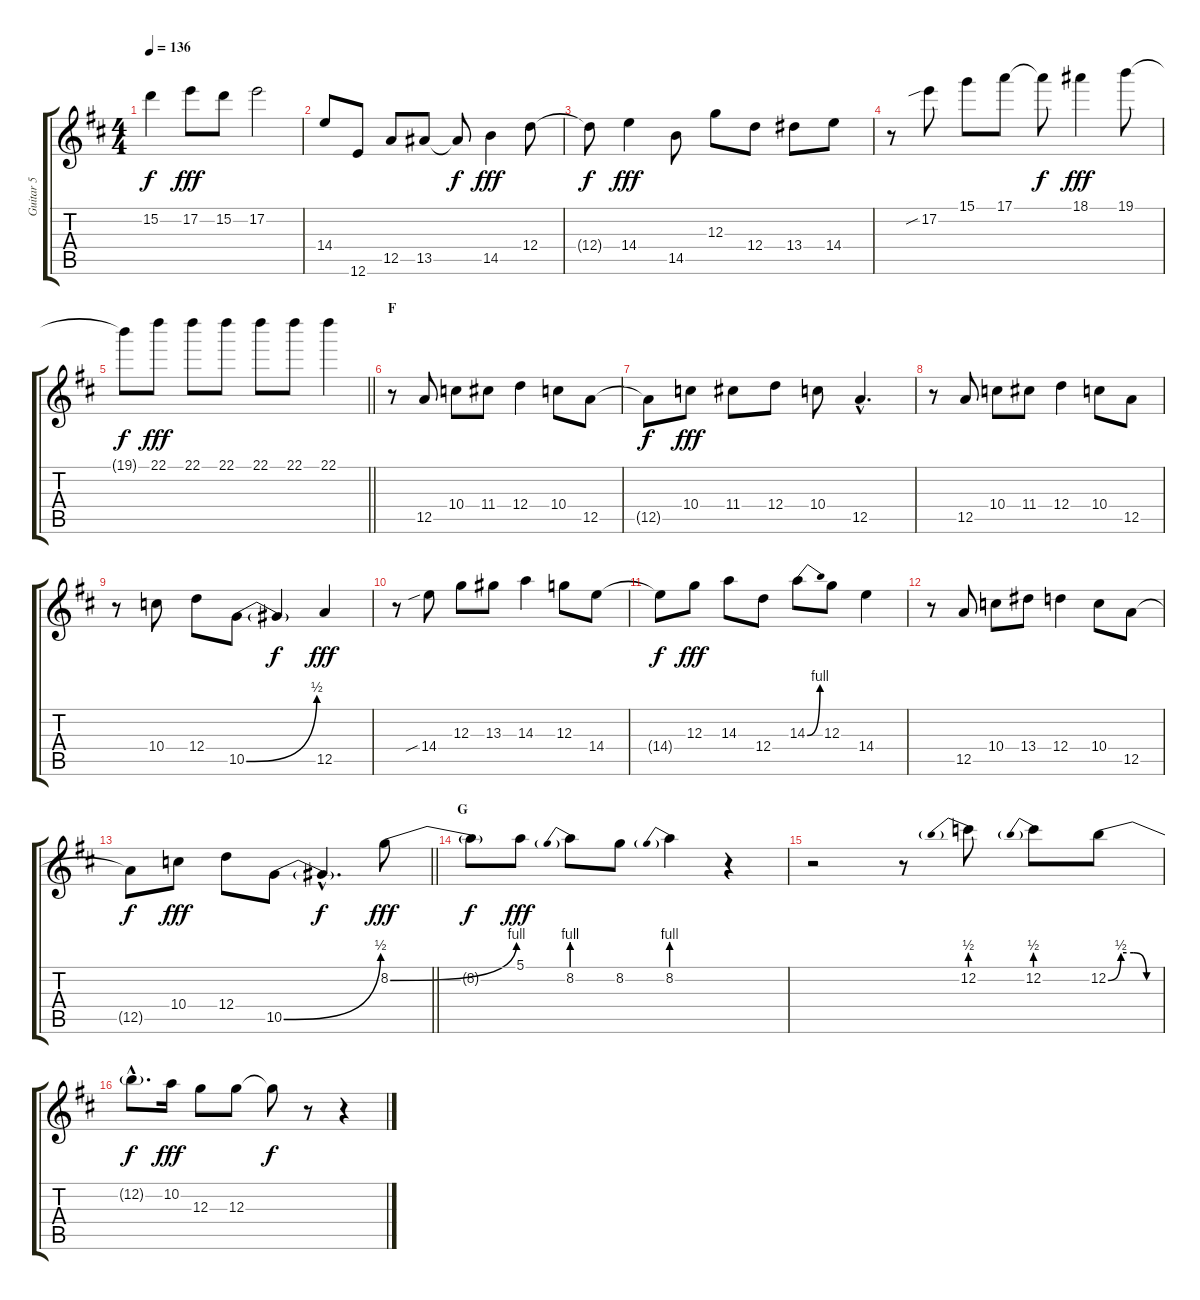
\track ("Guitar 5" "Guitar 5") {instrument distortionguitar}
\staff {score tabs}
\tuning (E4 B3 G3 D3 A2 E2) {hide}
\ts (4 4)
\tempo 136
\clef g2
\ks d
15.2{t}.4{dy f} 17.2.8{dy fff} 15.2.8 17.2.2 |
14.4.8 12.6.8 12.5.8 13.5.8 13.5{t}.8{dy f} 14.5.4{dy fff} 12.4.8 |
12.4{t}.8{dy f} 14.4.4{dy fff} 14.5.8 12.3.8 12.4.8 13.4.8 14.4.8 |
r.8 17.2{sib}.8 15.1.8 17.1.8 17.1{t}.8{dy f} 18.1.4{dy fff} 19.1.8 |
\barLineRight lightlight
19.1{t}.8{dy f} 22.1.8{dy fff} 22.1.8 22.1.8 22.1.8 22.1.8 22.1.4 |
\section ("" "F")
r.8 12.5.8 10.4.8 11.4.8 12.4.4 10.4.8 12.5.8 |
12.5{t}.8{dy f} 10.4.8{dy fff} 11.4.8 12.4.8 10.4.8 12.5{hac}.4{d} |
r.8 12.5.8 10.4.8 11.4.8 12.4.4 10.4.8 12.5.8 |
r.8 10.4.8 12.4.8 10.5{be (bend 0 0 60 2)}.8 10.5{t}.4{dy f} 12.5.4{dy fff} |
r.8 14.4{sib}.8 12.3.8 13.3.8 14.3.4 12.3.8 14.4.8 |
14.4{t}.8{dy f} 12.3.8{dy fff} 14.3.8 12.4.8 14.3{be (bend 0 0 60 4)}.8 12.3.8 14.4.4 |
r.8 12.5.8 10.4.8 13.4.8 12.4.4 10.4.8 12.5.8 |
\barLineRight lightlight
12.5{t}.8{dy f} 10.4.8{dy fff} 12.4.8 10.5{be (bend 0 0 60 2)}.8 10.5{hac t}.4{d dy f} 8.2{be (bend 0 0 60 4)}.8{dy fff} |
\section ("" "G")
8.2{t}.8{dy f} 5.1.8{dy fff} 8.2{be (prebend 0 4 60 4)}.8 8.2.8 8.2{be (prebend 0 4 60 4)}.4 r.4 |
r.2 r.8 12.2{be (prebend 0 2 60 2)}.8 12.2{be (prebend 0 2 60 2)}.8 12.2{be (custom 0 0 15 2 30 2 45 0 60 0)}.8 |
12.2{hac t}.8{d dy f} 10.2.16{dy fff} 12.3.8 12.3.8 12.3{t}.8{dy f} r.8 r.4
